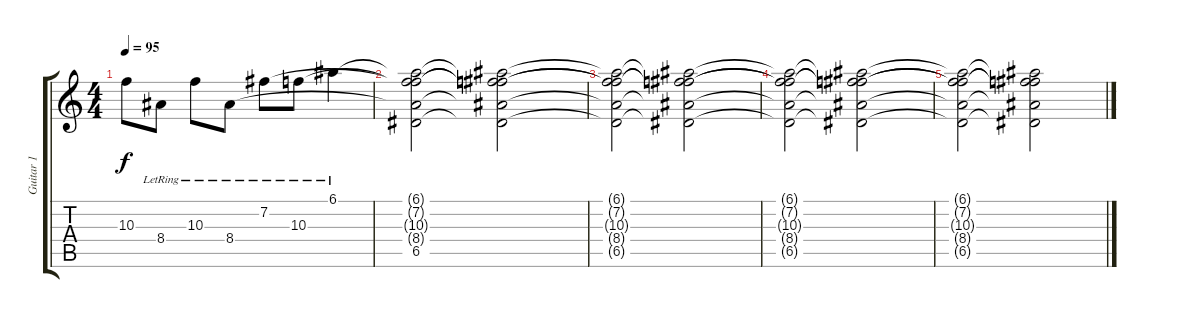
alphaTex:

\track ("Guitar 1" "Guitar 1") {instrument distortionguitar}
\staff {score tabs}
\tuning (E4 B3 G3 D3 A2 D2) {hide}
\ts (4 4)
\tempo 95
\clef g2
\ks c
10.3{t}.8{dy f} 8.4{lr}.8 10.3{lr}.8 8.4{lr}.8 7.2{lr}.8 10.3{lr}.8 6.1{lr}.4 |
(6.1{t} 7.2{t} 10.3{t} 8.4{t} 6.5{t}).2 (6.1{t} 7.2{t} 10.3{t} 8.4{t} 6.5{t}).2{volume 14} |
(6.1{t} 7.2{t} 10.3{t} 8.4{t} 6.5{t}).2{volume 12} (6.1{t} 7.2{t} 10.3{t} 8.4{t} 6.5{t}).2{volume 10} |
(6.1{t} 7.2{t} 10.3{t} 8.4{t} 6.5{t}).2{volume 8} (6.1{t} 7.2{t} 10.3{t} 8.4{t} 6.5{t}).2{volume 6} |
(6.1{t} 7.2{t} 10.3{t} 8.4{t} 6.5{t}).2{volume 4} (6.1{t} 7.2{t} 10.3{t} 8.4{t} 6.5{t}).2{volume 2}
